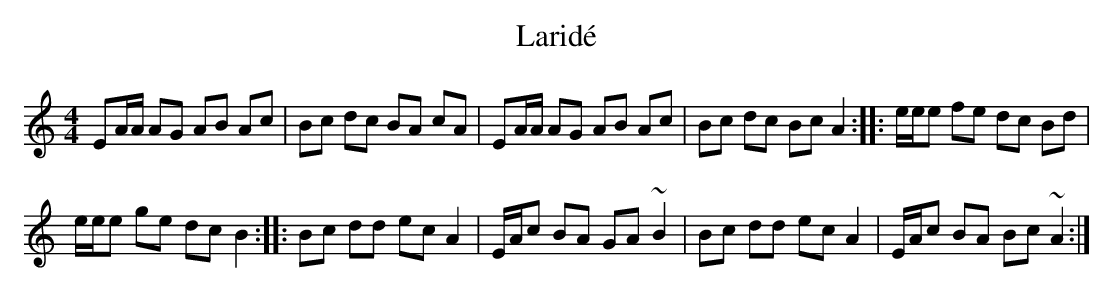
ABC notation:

X:1
T:Larid\'e
M:4/4
L:1/8
K:C
EA/A/ AG AB Ac|Bc dc BA cA|\
EA/A/ AG AB Ac|Bc dc Bc A2:|\
|:e/e/e fe dc Bd|
e/e/e ge dc B2:|\
|:Bc dd ec A2|E/A/c BA GA ~B2|\
Bc dd ec A2|E/A/c BA Bc  ~A2:|
